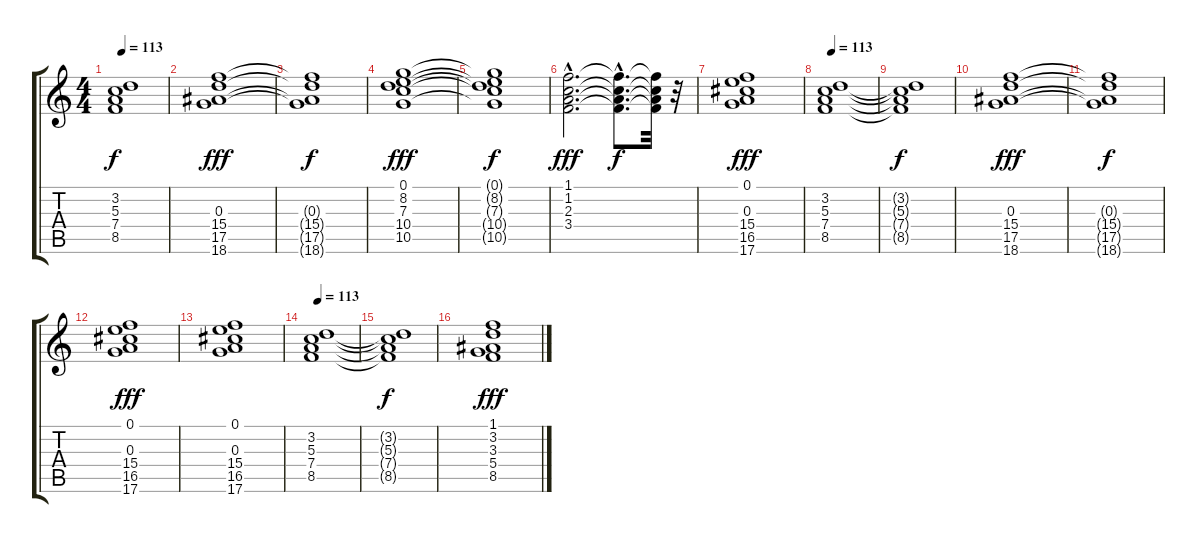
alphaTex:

\track "" {instrument electricbassfinger}
\staff {score tabs}
\tuning (E4 B3 G3 D3 A2 E2) {hide}
\ts (4 4)
\tempo 113
\clef g2
\ks c
(3.2{t} 5.3{t} 7.4{t} 8.5{t}).1{dy f} |
(0.3 15.4 17.5 18.6).1{dy fff} |
(0.3{t} 15.4{t} 17.5{t} 18.6{t}).1{dy f} |
(0.1 8.2 7.3 10.4 10.5).1{dy fff} |
(0.1{t} 8.2{t} 7.3{t} 10.4{t} 10.5{t}).1{dy f} |
(1.1{hac} 1.2{hac} 2.3{hac} 3.4{hac}).2{d dy fff} (1.1{hac t} 1.2{hac t} 2.3{hac t} 3.4{hac t}).8{d dy f} (1.1{t} 1.2{t} 2.3{t} 3.4{t}).32 r.32 |
(0.1 0.3 15.4 16.5 17.6).1{dy fff} |
\tempo 113
(3.2 5.3 7.4 8.5).1 |
(3.2{t} 5.3{t} 7.4{t} 8.5{t}).1{dy f} |
(0.3 15.4 17.5 18.6).1{dy fff} |
(0.3{t} 15.4{t} 17.5{t} 18.6{t}).1{dy f} |
(0.1 0.3 15.4 16.5 17.6).1{dy fff} |
(0.1 0.3 15.4 16.5 17.6).1 |
\tempo 113
(3.2 5.3 7.4 8.5).1 |
(3.2{t} 5.3{t} 7.4{t} 8.5{t}).1{dy f} |
(1.1 3.2 3.3 5.4 8.5).1{dy fff}
